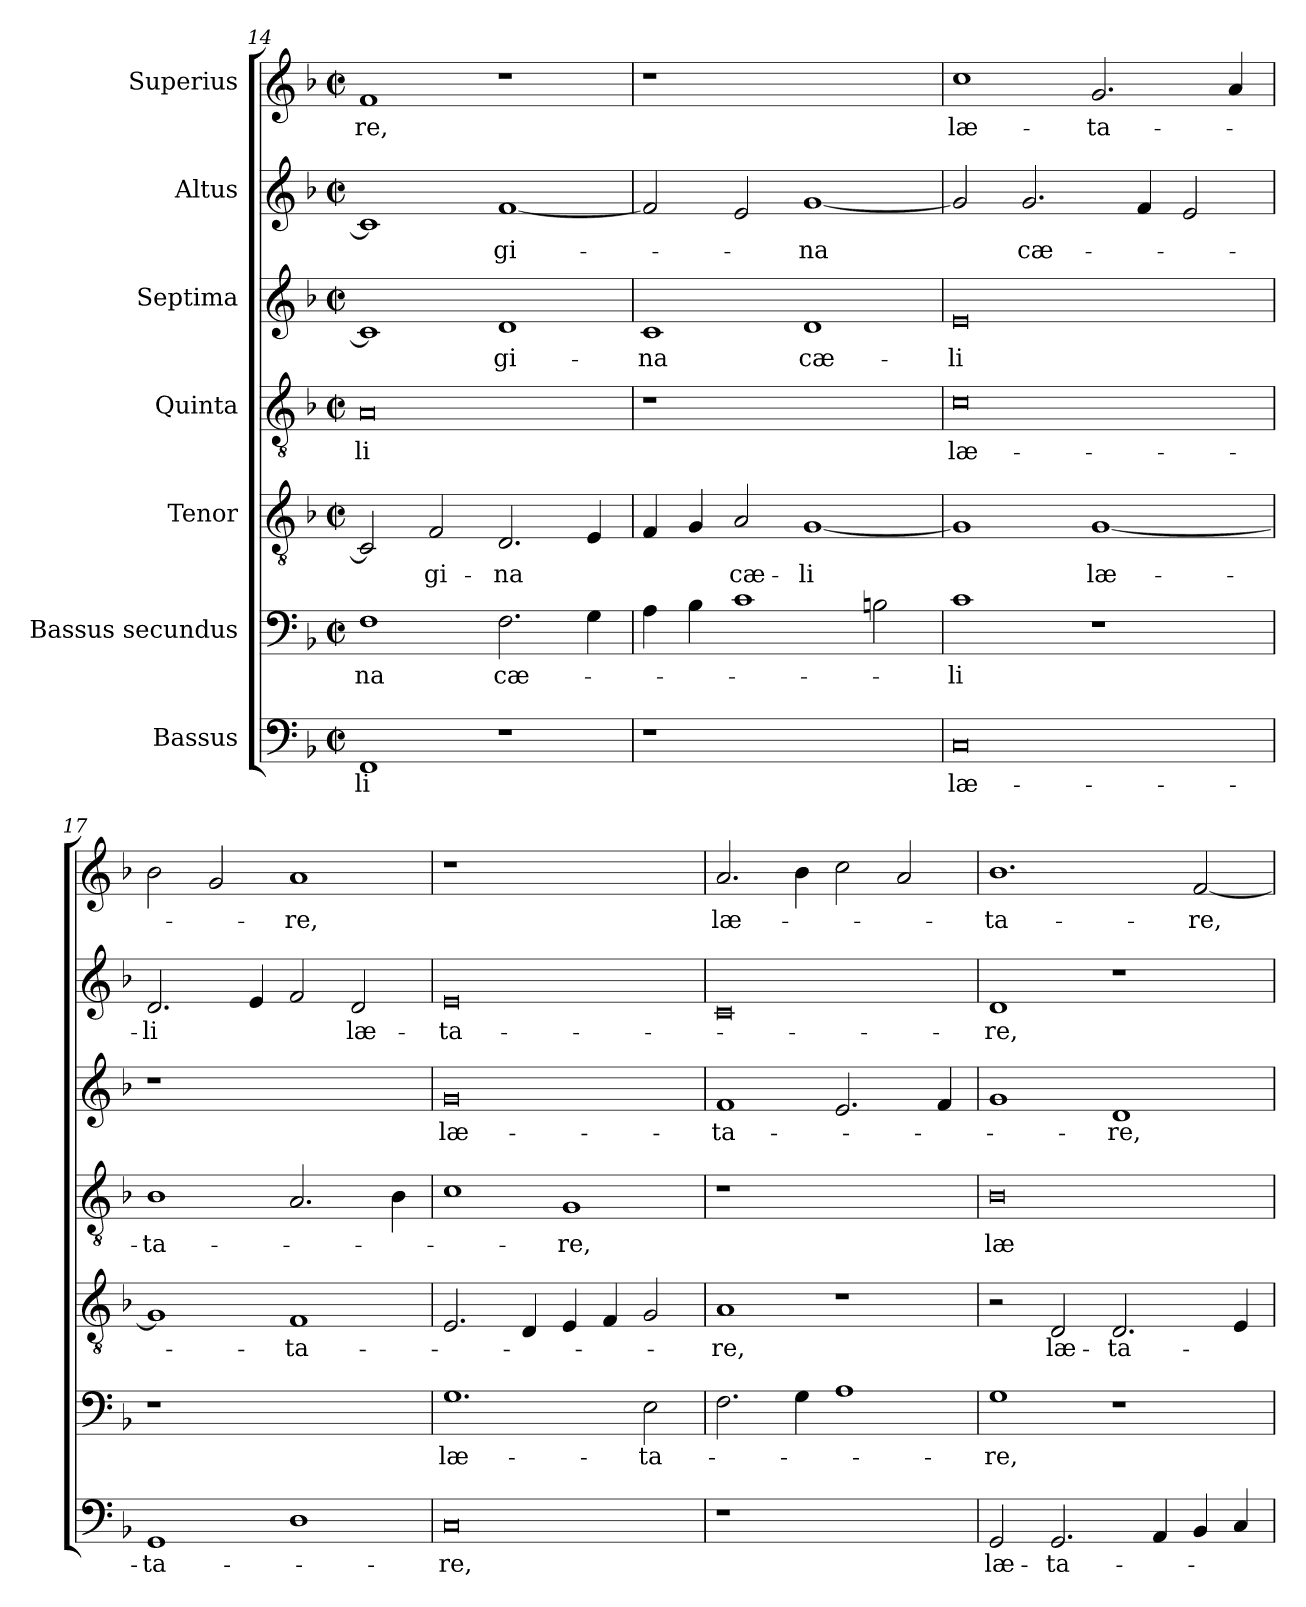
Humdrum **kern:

**kern	**text	**kern	**text	**kern	**text	**kern	**text	**kern	**text	**kern	**text	**kern	**text
*part7	*part7	*part6	*part6	*part5	*part5	*part4	*part4	*part3	*part3	*part2	*part2	*part1	*part1
*staff7	*staff7	*staff6	*staff6	*staff5	*staff5	*staff4	*staff4	*staff3	*staff3	*staff2	*staff2	*staff1	*staff1
*I"Bassus	*	*I"Bassus secundus	*	*I"Tenor	*	*I"Quinta	*	*I"Septima	*	*I"Altus	*	*I"Superius	*
!!LO:PB:g=z
*clefF4	*	*clefF4	*	*clefGv2	*	*clefGv2	*	*clefG2	*	*clefG2	*	*clefG2	*
*k[b-]	*	*k[b-]	*	*k[b-]	*	*k[b-]	*	*k[b-]	*	*k[b-]	*	*k[b-]	*
*F:	*	*F:	*	*F:	*	*F:	*	*F:	*	*F:	*	*F:	*
*M2/2	*	*M2/2	*	*M2/2	*	*M2/2	*	*M2/2	*	*M2/2	*	*M2/2	*
*met(c|)	*	*met(c|)	*	*met(c|)	*	*met(c|)	*	*met(c|)	*	*met(c|)	*	*met(c|)	*
=14	=14	=14	=14	=14	=14	=14	=14	=14	=14	=14	=14	=14	=14
!	!LO:LY:b	!	!LO:LY:b	!	!	!	!LO:LY:b	!	!	!	!	!	!LO:LY:b
1FF	-li	1F	-na	2C/]	.	0A	-li	1c]	.	1c]	.	1f	-re,
!	!	!	!	!	!LO:LY:b	!	!	!	!	!	!	!	!
.	.	.	.	2F/	-gi-	.	.	.	.	.	.	.	.
!	!	!	!LO:LY:b	!	!LO:LY:b	!	!	!	!LO:LY:b	!	!LO:LY:b	!	!
1r	.	2.F\	cæ-	2.D/	-na	.	.	1d	-gi-	[1f	-gi-	1r	.
.	.	4G\	.	4E/	.	.	.	.	.	.	.	.	.
=15	=15	=15	=15	=15	=15	=15	=15	=15	=15	=15	=15	=15	=15
!	!	!	!	!	!	!	!	!	!LO:LY:b	!	!	!	!
1r	.	4A\	.	4F/	.	1r	.	1c	-na	2f/]	.	1r	.
.	.	4B-\	.	4G/	.	.	.	.	.	.	.	.	.
!	!	!	!	!	!LO:LY:b	!	!	!	!	!	!	!	!
.	.	1c	.	2A/	cæ-	.	.	.	.	2e/	.	.	.
!	!	!	!	!	!LO:LY:b	!	!	!	!LO:LY:b	!	!LO:LY:b	!	!
1ryy	.	.	.	[1G	-li	1ryy	.	1d	cæ-	[1g	-na	1ryy	.
.	.	2Bn\	.	.	.	.	.	.	.	.	.	.	.
=16	=16	=16	=16	=16	=16	=16	=16	=16	=16	=16	=16	=16	=16
!	!LO:LY:b	!	!LO:LY:b	!	!	!	!LO:LY:b	!	!LO:LY:b	!	!	!	!LO:LY:b
0C	læ-	1c	-li	1G]	.	0c	læ-	0e	-li	2g/]	.	1cc	læ-
!	!	!	!	!	!	!	!	!	!	!	!LO:LY:b	!	!
.	.	.	.	.	.	.	.	.	.	2.g/	cæ-	.	.
!	!	!	!	!	!LO:LY:b	!	!	!	!	!	!	!	!LO:LY:b
.	.	1r	.	[1G	læ-	.	.	.	.	.	.	2.g/	-ta-
.	.	.	.	.	.	.	.	.	.	4f/	.	.	.
.	.	.	.	.	.	.	.	.	.	2e/	.	.	.
.	.	.	.	.	.	.	.	.	.	.	.	4a/	.
=17	=17	=17	=17	=17	=17	=17	=17	=17	=17	=17	=17	=17	=17
!	!LO:LY:b	!	!	!	!	!	!LO:LY:b	!	!	!	!LO:LY:b	!	!
1GG	-ta-	1r	.	1G]	.	1B-	-ta-	1r	.	2.d/	-li	2b-\	.
.	.	.	.	.	.	.	.	.	.	.	.	2g/	.
.	.	.	.	.	.	.	.	.	.	4e/	.	.	.
!	!	!	!	!	!LO:LY:b	!	!	!	!	!	!	!	!LO:LY:b
1D	.	1ryy	.	1F	-ta-	2.A/	.	1ryy	.	2f/	.	1a	-re,
!	!	!	!	!	!	!	!	!	!	!	!LO:LY:b	!	!
.	.	.	.	.	.	.	.	.	.	2d/	læ-	.	.
.	.	.	.	.	.	4B-\	.	.	.	.	.	.	.
=18	=18	=18	=18	=18	=18	=18	=18	=18	=18	=18	=18	=18	=18
!	!LO:LY:b	!	!LO:LY:b	!	!	!	!	!	!LO:LY:b	!	!LO:LY:b	!	!
0C	-re,	1.G	læ-	2.E/	.	1c	.	0g	læ-	0e	-ta-	1r	.
.	.	.	.	4D/	.	.	.	.	.	.	.	.	.
!	!	!	!	!	!	!	!LO:LY:b	!	!	!	!	!	!
.	.	.	.	4E/	.	1G	-re,	.	.	.	.	1ryy	.
.	.	.	.	4F/	.	.	.	.	.	.	.	.	.
!	!	!	!LO:LY:b	!	!	!	!	!	!	!	!	!	!
.	.	2E\	-ta-	2G/	.	.	.	.	.	.	.	.	.
=19	=19	=19	=19	=19	=19	=19	=19	=19	=19	=19	=19	=19	=19
!	!	!	!	!	!LO:LY:b	!	!	!	!LO:LY:b	!	!	!	!LO:LY:b
1r	.	2.F\	.	1A	-re,	1r	.	1f	-ta-	0c	.	2.a/	læ-
.	.	4G\	.	.	.	.	.	.	.	.	.	4b-\	.
1ryy	.	1A	.	1r	.	1ryy	.	2.e/	.	.	.	2cc\	.
.	.	.	.	.	.	.	.	.	.	.	.	2a/	.
.	.	.	.	.	.	.	.	4f/	.	.	.	.	.
!!LO:LB:g=z
=20	=20	=20	=20	=20	=20	=20	=20	=20	=20	=20	=20	=20	=20
!	!LO:LY:b	!	!LO:LY:b	!	!	!	!LO:LY:b	!	!	!	!LO:LY:b	!	!LO:LY:b
2GG/	læ-	1G	-re,	2r	.	0B-	læ-	1g	.	1d	-re,	1.b-	-ta-
!	!LO:LY:b	!	!	!	!LO:LY:b	!	!	!	!	!	!	!	!
2.GG/	-ta-	.	.	2D/	læ-	.	.	.	.	.	.	.	.
!	!	!	!	!	!LO:LY:b	!	!	!	!LO:LY:b	!	!	!	!
.	.	1r	.	2.D/	-ta-	.	.	1d	-re,	1r	.	.	.
4AA/	.	.	.	.	.	.	.	.	.	.	.	.	.
!	!	!	!	!	!	!	!	!	!	!	!	!	!LO:LY:b
4BB-/	.	.	.	.	.	.	.	.	.	.	.	[2f/	-re,
4C/	.	.	.	4E/	.	.	.	.	.	.	.	.	.
=	=	=	=	=	=	=	=	=	=	=	=	=	=
*-	*-	*-	*-	*-	*-	*-	*-	*-	*-	*-	*-	*-	*-
